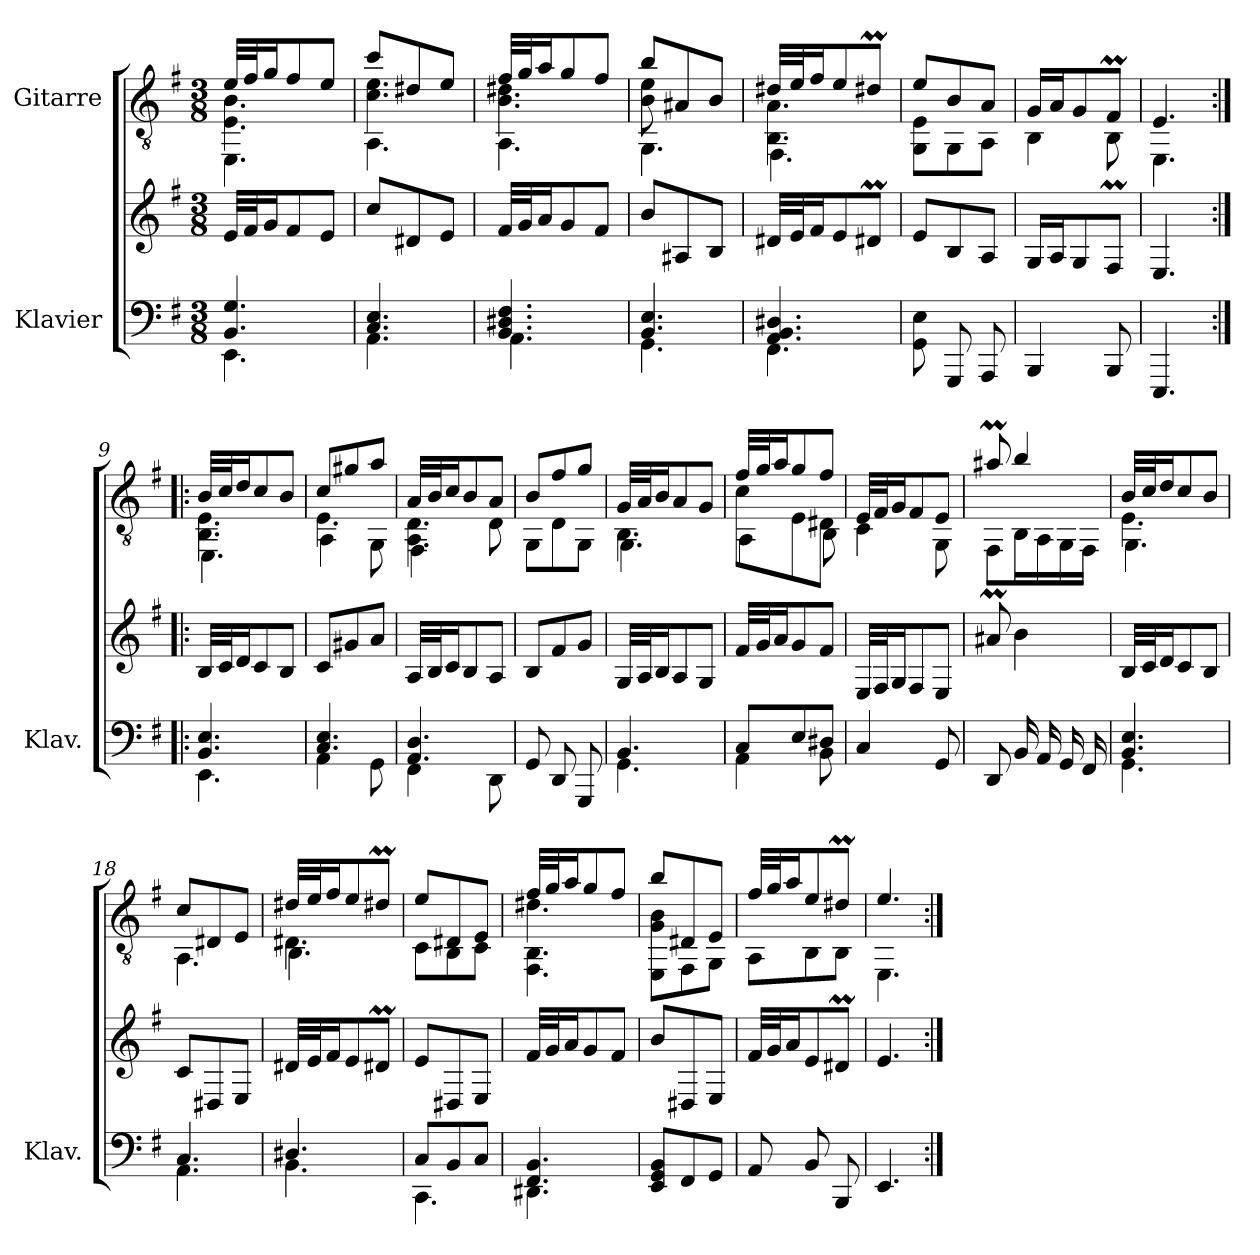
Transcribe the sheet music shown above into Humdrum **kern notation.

**kern	**kern	**kern
*part2	*part2	*part1
*staff3	*staff2	*staff1
*I"Klavier	*	*I"Gitarre
*I'Klav.	*	*
*clefF4	*clefG2	*clefGv2
*k[f#]	*k[f#]	*k[f#]
*M3/8	*M3/8	*M3/8
*MM30	*MM30	*MM30
=1	=1	=1
*^	*	*^
*	*	*	*	*^
4.BB/ 4.G/	4.EE\	32e/LLL	32e/LLL	4.E\ 4.B\	4.EE\
.	.	32f#/J	32f#/J	.	.
.	.	16g/J	16g/J	.	.
.	.	8f#/	8f#/	.	.
.	.	8e/J	8e/J	.	.
=2	=2	=2	=2	=2	=2
4.C/ 4.E/	4.AA\	8cc/L	8cc/L	4.c\ 4.e\	4.AA\
.	.	8d#X/	8d#X/	.	.
.	.	8e/J	8e/J	.	.
=3	=3	=3	=3	=3	=3
4.BB/ 4.D#X/ 4.F#/	4.AA\	32f#/LLL	32f#/LLL	4.B\ 4.d#X\	4.AA\
.	.	32g/J	32g/J	.	.
.	.	16a/J	16a/J	.	.
.	.	8g/	8g/	.	.
.	.	8f#/J	8f#/J	.	.
=4	=4	=4	=4	=4	=4
4.BB/ 4.E/	4.GG\	8b/L	8b/L	8B\ 8e\	4.GG\
.	.	8A#X/	8A#X/	4ryy	.
.	.	8B/J	8B/J	.	.
=5	=5	=5	=5	=5	=5
4.AA/ 4.BB/ 4.D#X/	4.FF#\	32d#X/LLL	32d#X/LLL	4.BB\ 4.A\	4.FF#\
.	.	32e/J	32e/J	.	.
.	.	16f#/J	16f#/J	.	.
.	.	8e/	8e/	.	.
.	.	8d#Xm/J	8d#Xm/J	.	.
*v	*v	*	*	*v	*v
!!LO:LB:g=z
=6	=6	=6	=6
8GG\ 8E\	8e/L	8e/L	8GG\ 8E\L
8GGG/	8B/	8B/	8GG\
8AAA/	8A/J	8A/J	8AA\J
=7	=7	=7	=7
4BBB/	16G/LL	16G/LL	4BB\
.	16A/J	16A/J	.
.	8G/	8G/	.
8BBB/	8F#m/J	8F#m/J	8BB\
=8	=8	=8	=8
4.EEE/	4.E/	4.E/	4.EE\
=9:|!|:	=9:|!|:	=9:|!|:	=9:|!|:
*^	*	*	*^
4.BB/ 4.E/	4.EE\	32B/LLL	32B/LLL	4.BB\ 4.E\	4.EE\
.	.	32c/J	32c/J	.	.
.	.	16d/J	16d/J	.	.
.	.	8c/	8c/	.	.
.	.	8B/J	8B/J	.	.
=10	=10	=10	=10	=10	=10
4.C/ 4.E/	4AA\	8c/L	8c/L	4.E\	4AA\
.	.	8g#X/	8g#X/	.	.
.	8GG\	8a/J	8a/J	.	8GG\
=11	=11	=11	=11	=11	=11
4.AA/ 4.D/	4FF#\	32A/LLL	32A/LLL	4.AA\ 4.D\	4FF#\
.	.	32B/J	32B/J	.	.
.	.	16c/J	16c/J	.	.
.	.	8B/	8B/	.	.
.	8DD\	8A/J	8A/J	.	8D\
*v	*v	*	*	*v	*v
!!LO:LB:g=z
=12	=12	=12	=12
8GG/	8B/L	8B/L	8GG\L
8DD/	8f#/	8f#/	8D\
8GGG/	8g/J	8g/J	8GG\J
=13	=13	=13	=13
*^	*	*	*^
4.BB/	4.GG\	32G/LLL	32G/LLL	4.BB\	4.GG\
.	.	32A/J	32A/J	.	.
.	.	16B/J	16B/J	.	.
.	.	8A/	8A/	.	.
.	.	8G/J	8G/J	.	.
=14	=14	=14	=14	=14	=14
8C/L	4AA\	32f#/LLL	32f#/LLL	8c\L	4AA\
.	.	32g/J	32g/J	.	.
.	.	16a/J	16a/J	.	.
8E/	.	8g/	8g/	8E\	.
8D#X/J	8BB\	8f#/J	8f#/J	8D#X\J	8BB\
*v	*v	*	*	*v	*v
=15	=15	=15	=15
4C/	32E/LLL	32E/LLL	4C\
.	32F#/J	32F#/J	.
.	16G/J	16G/J	.
.	8F#/	8F#/	.
8GG/	8E/J	8E/J	8GG\
=16	=16	=16	=16
8DD/	8a#Xm/	8a#Xm/	8FF#\L
16BB/	4b\	4b/	16BB\L
16AA/	.	.	16AA\
16GG/	.	.	16GG\
16FF#/	.	.	16FF#\JJ
=17	=17	=17	=17
*^	*	*	*^
4.BB/ 4.E/	4.GG\	32B/LLL	32B/LLL	4.E\	4.GG\
.	.	32c/J	32c/J	.	.
.	.	16d/J	16d/J	.	.
.	.	8c/	8c/	.	.
.	.	8B/J	8B/J	.	.
*	*	*	*	*v	*v
!!LO:LB:g=z
=18	=18	=18	=18	=18
4.C/	4.AA\	8c/L	8c/L	4.AA\
.	.	8D#X/	8D#X/	.
.	.	8E/J	8E/J	.
=19	=19	=19	=19	=19
*	*	*	*	*^
4.D#X/	4.BB\	32d#X/LLL	32d#X/LLL	4.D#X\	4.BB\
.	.	32e/J	32e/J	.	.
.	.	16f#/J	16f#/J	.	.
.	.	8e/	8e/	.	.
.	.	8d#Xm/J	8d#Xm/J	.	.
*	*	*	*	*v	*v
=20	=20	=20	=20	=20
8C/L	4.CC\	8e/L	8e/L	8C\L
8BB/	.	8D#X/	8D#X/	8BB\
8C/J	.	8E/J	8E/J	8C\J
=21	=21	=21	=21	=21
*	*	*	*	*^
4.FF#/ 4.BB/	4.DD#X\	32f#/LLL	32f#/LLL	4.FF#\ 4.BB\	4.d#X\
.	.	32g/J	32g/J	.	.
.	.	16a/J	16a/J	.	.
.	.	8g/	8g/	.	.
.	.	8f#/J	8f#/J	.	.
*v	*v	*	*	*v	*v
=22	=22	=22	=22
8EE/ 8GG/ 8BB/L	8b/L	8b/L	8EE\ 8G\ 8B\L
8FF#/	8D#X/	8D#X/	8FF#\
8GG/J	8E/J	8E/J	8GG\J
=23	=23	=23	=23
8AA/	32f#/LLL	32f#/LLL	8AA\L
.	32g/J	32g/J	.
.	16a/J	16a/J	.
8BB/	8e/	8e/	8BB\
8BBB/	8d#Xm/J	8d#Xm/J	8BB\J
=24	=24	=24	=24
4.EE/	4.e/	4.e/	4.EE\
*	*	*v	*v
=:|!	=:|!	=:|!
*-	*-	*-
